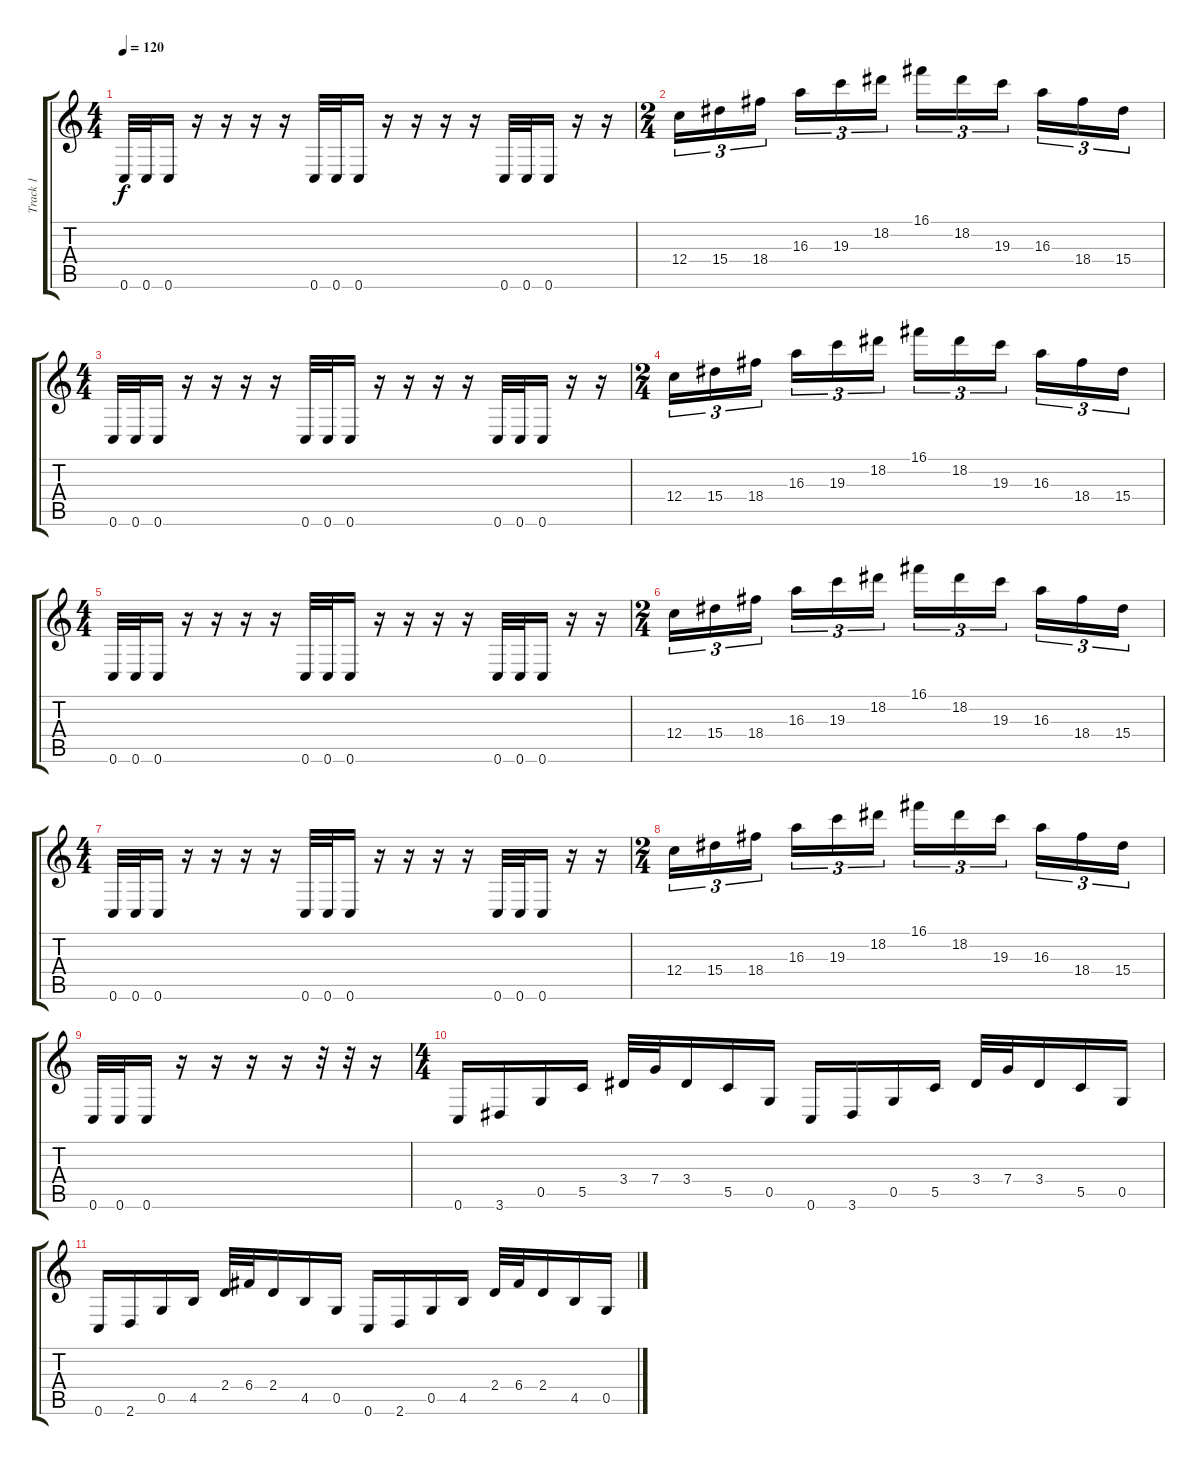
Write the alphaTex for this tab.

\track ("Track 1" "Track 1") {instrument overdrivenguitar}
\staff {score tabs}
\tuning (D4 A3 F3 C3 G2 C2) {hide}
\ts (4 4)
\tempo 120
\clef g2
\ks c
0.6.32{dy f instrument overdrivenguitar} 0.6.32 0.6.16 r.16 r.16 r.16 r.16 0.6.32 0.6.32 0.6.16 r.16 r.16 r.16 r.16 0.6.32 0.6.32 0.6.16 r.16 r.16 |
\ts (2 4)
12.4.16{tu (3 2)} 15.4.16{tu (3 2)} 18.4.16{tu (3 2) beam splitsecondary} 16.3.16{tu (3 2)} 19.3.16{tu (3 2)} 18.2.16{tu (3 2)} 16.1.16{tu (3 2)} 18.2.16{tu (3 2)} 19.3.16{tu (3 2) beam splitsecondary} 16.3.16{tu (3 2)} 18.4.16{tu (3 2)} 15.4.16{tu (3 2)} |
\ts (4 4)
0.6.32 0.6.32 0.6.16 r.16 r.16 r.16 r.16 0.6.32 0.6.32 0.6.16 r.16 r.16 r.16 r.16 0.6.32 0.6.32 0.6.16 r.16 r.16 |
\ts (2 4)
12.4.16{tu (3 2)} 15.4.16{tu (3 2)} 18.4.16{tu (3 2) beam splitsecondary} 16.3.16{tu (3 2)} 19.3.16{tu (3 2)} 18.2.16{tu (3 2)} 16.1.16{tu (3 2)} 18.2.16{tu (3 2)} 19.3.16{tu (3 2) beam splitsecondary} 16.3.16{tu (3 2)} 18.4.16{tu (3 2)} 15.4.16{tu (3 2)} |
\ts (4 4)
0.6.32 0.6.32 0.6.16 r.16 r.16 r.16 r.16 0.6.32 0.6.32 0.6.16 r.16 r.16 r.16 r.16 0.6.32 0.6.32 0.6.16 r.16 r.16 |
\ts (2 4)
12.4.16{tu (3 2)} 15.4.16{tu (3 2)} 18.4.16{tu (3 2) beam splitsecondary} 16.3.16{tu (3 2)} 19.3.16{tu (3 2)} 18.2.16{tu (3 2)} 16.1.16{tu (3 2)} 18.2.16{tu (3 2)} 19.3.16{tu (3 2) beam splitsecondary} 16.3.16{tu (3 2)} 18.4.16{tu (3 2)} 15.4.16{tu (3 2)} |
\ts (4 4)
0.6.32 0.6.32 0.6.16 r.16 r.16 r.16 r.16 0.6.32 0.6.32 0.6.16 r.16 r.16 r.16 r.16 0.6.32 0.6.32 0.6.16 r.16 r.16 |
\ts (2 4)
12.4.16{tu (3 2)} 15.4.16{tu (3 2)} 18.4.16{tu (3 2) beam splitsecondary} 16.3.16{tu (3 2)} 19.3.16{tu (3 2)} 18.2.16{tu (3 2)} 16.1.16{tu (3 2)} 18.2.16{tu (3 2)} 19.3.16{tu (3 2) beam splitsecondary} 16.3.16{tu (3 2)} 18.4.16{tu (3 2)} 15.4.16{tu (3 2)} |
0.6.32 0.6.32 0.6.16 r.16 r.16 r.16 r.16 r.32 r.32 r.16 |
\ts (4 4)
0.6.16 3.6.16 0.5.16 5.5.16 3.4.32 7.4.32 3.4.16 5.5.16 0.5.16 0.6.16 3.6.16 0.5.16 5.5.16 3.4.32 7.4.32 3.4.16 5.5.16 0.5.16 |
0.6.16 2.6.16 0.5.16 4.5.16 2.4.32 6.4.32 2.4.16 4.5.16 0.5.16 0.6.16 2.6.16 0.5.16 4.5.16 2.4.32 6.4.32 2.4.16 4.5.16 0.5.16
